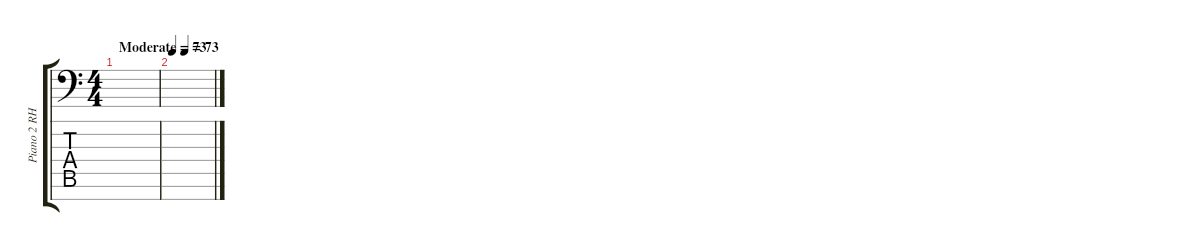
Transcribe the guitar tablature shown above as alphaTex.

\track ("Piano 2 RH" "Piano 2 RH") {instrument overdrivenguitar}
\staff {score tabs}
\tuning (E4 B3 G3 D3 A2 E2 C-1) {hide}
\ts (4 4)
\tempo (73 "Moderate")
\clef f4
\ks c
|
\tempo 73
